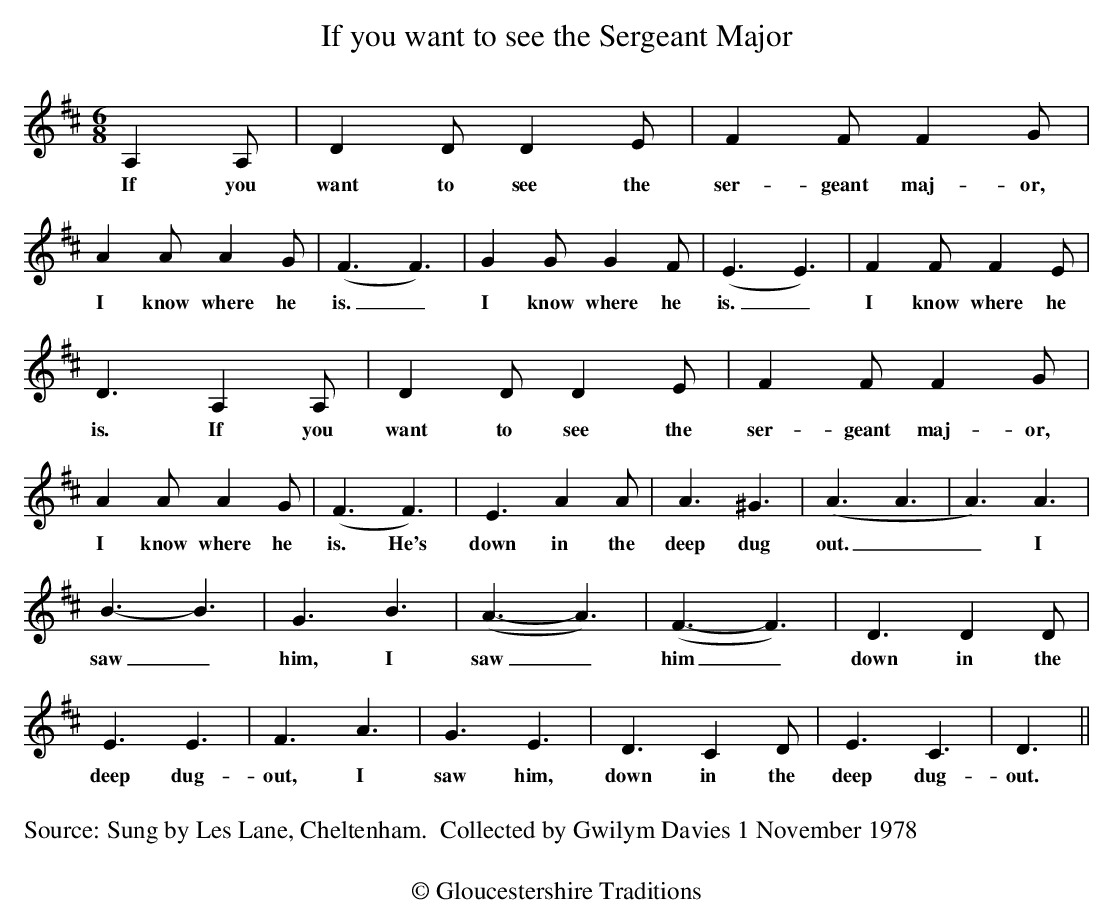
X:1
T:If you want to see the Sergeant Major
M:6/8
L:1/8
K:D
A,2A,|D2DD2E|F2FF2G|A2AA2G|(F3F3)|G2GG2F|(E3E3)|F2FF2E|
w:If you want to see the ser-geant maj-or, I know where he is._ I know where he is._I know where he
D3A,2A,|D2DD2E|F2FF2G|A2AA2G|(F3F3)|E3A2A|A3^G3|(A3A3|A3)A3|
w:is. If you want to see the ser-geant maj-or, I know where he is.  He's down in the deep  dug out.__ I
B3-B3|G3B3|(A3-A3)|(F3-F3)|D3D2D|E3E3|F3A3|G3E3|D3C2D|E3C3|D3||
w:saw_ him, I saw_ him_down in the deep dug-out, I saw him, down in the deep dug-out.
W:
